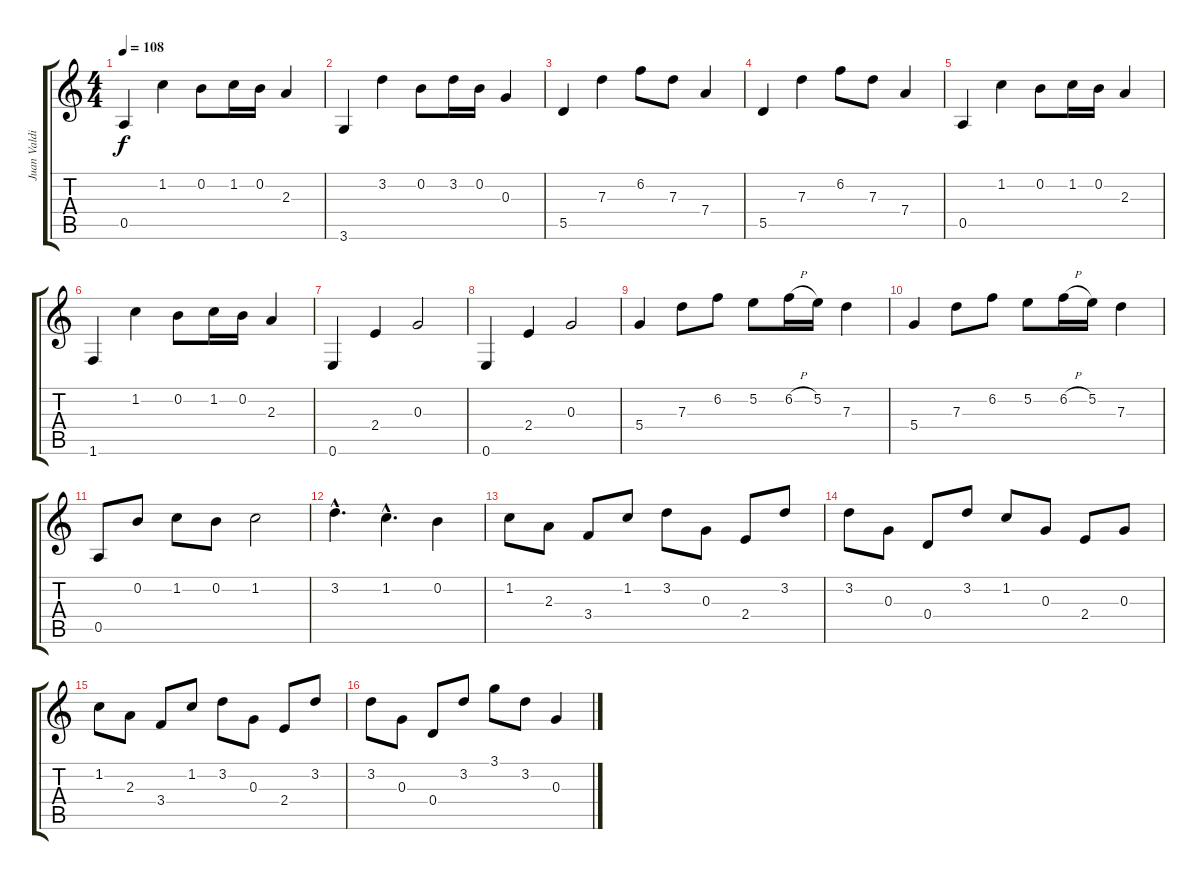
\track ("Juan Valdivia" "Juan Valdi") {instrument acousticguitarsteel}
\staff {score tabs}
\tuning (E4 B3 G3 D3 A2 E2) {hide}
\ts (4 4)
\tempo 108
\clef g2
\ks c
0.5.4{dy f} 1.2.4 0.2.8 1.2.16 0.2.16 2.3.4 |
3.6.4 3.2.4 0.2.8 3.2.16 0.2.16 0.3.4 |
5.5.4 7.3.4 6.2.8 7.3.8 7.4.4 |
5.5.4 7.3.4 6.2.8 7.3.8 7.4.4 |
0.5.4 1.2.4 0.2.8 1.2.16 0.2.16 2.3.4 |
1.6.4 1.2.4 0.2.8 1.2.16 0.2.16 2.3.4 |
0.6.4 2.4.4 0.3.2 |
0.6.4 2.4.4 0.3.2 |
5.4.4 7.3.8 6.2.8 5.2.8 6.2{h}.16 5.2.16 7.3.4 |
5.4.4 7.3.8 6.2.8 5.2.8 6.2{h}.16 5.2.16 7.3.4 |
0.5.8 0.2.8 1.2.8 0.2.8 1.2.2 |
3.2{hac}.4{d} 1.2{hac}.4{d} 0.2.4 |
1.2.8 2.3.8 3.4.8 1.2.8 3.2.8 0.3.8 2.4.8 3.2.8 |
3.2.8 0.3.8 0.4.8 3.2.8 1.2.8 0.3.8 2.4.8 0.3.8 |
1.2.8 2.3.8 3.4.8 1.2.8 3.2.8 0.3.8 2.4.8 3.2.8 |
3.2.8 0.3.8 0.4.8 3.2.8 3.1.8 3.2.8 0.3.4
